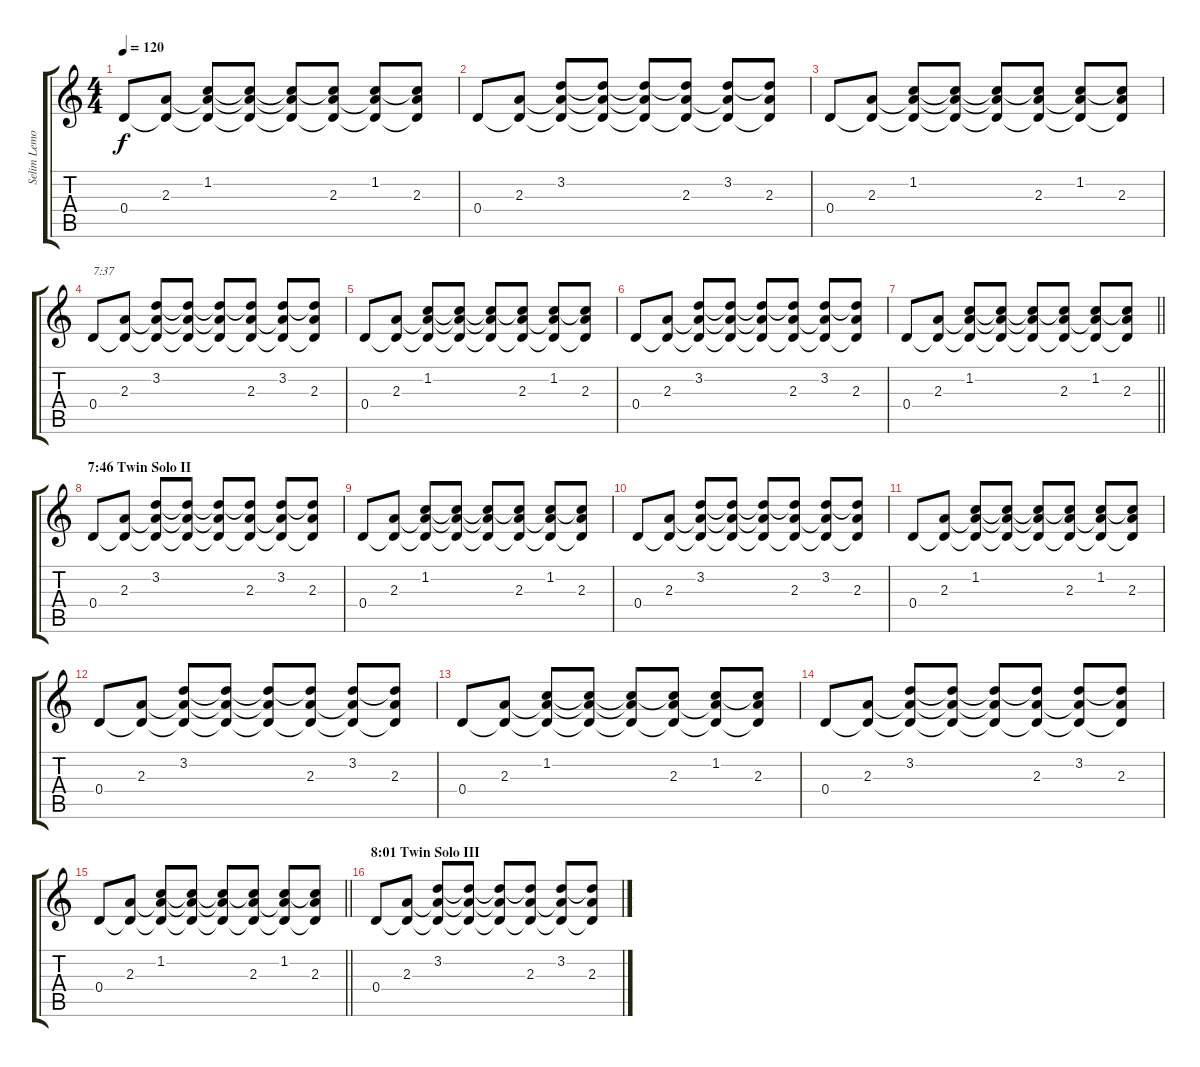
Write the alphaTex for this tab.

\track ("Selim Lemouchi (Rhythm Guitar)" "Selim Lemo") {instrument acousticguitarsteel}
\staff {score tabs}
\tuning (E4 B3 G3 D3 A2 E2) {hide}
\ts (4 4)
\tempo 120
\clef g2
\ks c
0.4.8{dy f} (2.3 0.4{t}).8 (1.2 2.3{t} 0.4{t}).8 (1.2{t} 2.3{t} 0.4{t}).8 (1.2{t} 2.3{t} 0.4{t}).8 (1.2{t} 2.3 0.4{t}).8 (1.2 2.3{t} 0.4{t}).8 (1.2{t} 2.3 0.4{t}).8 |
0.4.8 (2.3 0.4{t}).8 (3.2 2.3{t} 0.4{t}).8 (3.2{t} 2.3{t} 0.4{t}).8 (3.2{t} 2.3{t} 0.4{t}).8 (3.2{t} 2.3 0.4{t}).8 (3.2 2.3{t} 0.4{t}).8 (3.2{t} 2.3 0.4{t}).8 |
0.4.8 (2.3 0.4{t}).8 (1.2 2.3{t} 0.4{t}).8 (1.2{t} 2.3{t} 0.4{t}).8 (1.2{t} 2.3{t} 0.4{t}).8 (1.2{t} 2.3 0.4{t}).8 (1.2 2.3{t} 0.4{t}).8 (1.2{t} 2.3 0.4{t}).8 |
0.4.8{txt "7:37"} (2.3 0.4{t}).8 (3.2 2.3{t} 0.4{t}).8 (3.2{t} 2.3{t} 0.4{t}).8 (3.2{t} 2.3{t} 0.4{t}).8 (3.2{t} 2.3 0.4{t}).8 (3.2 2.3{t} 0.4{t}).8 (3.2{t} 2.3 0.4{t}).8 |
0.4.8 (2.3 0.4{t}).8 (1.2 2.3{t} 0.4{t}).8 (1.2{t} 2.3{t} 0.4{t}).8 (1.2{t} 2.3{t} 0.4{t}).8 (1.2{t} 2.3 0.4{t}).8 (1.2 2.3{t} 0.4{t}).8 (1.2{t} 2.3 0.4{t}).8 |
0.4.8 (2.3 0.4{t}).8 (3.2 2.3{t} 0.4{t}).8 (3.2{t} 2.3{t} 0.4{t}).8 (3.2{t} 2.3{t} 0.4{t}).8 (3.2{t} 2.3 0.4{t}).8 (3.2 2.3{t} 0.4{t}).8 (3.2{t} 2.3 0.4{t}).8 |
\barLineRight lightlight
0.4.8 (2.3 0.4{t}).8 (1.2 2.3{t} 0.4{t}).8 (1.2{t} 2.3{t} 0.4{t}).8 (1.2{t} 2.3{t} 0.4{t}).8 (1.2{t} 2.3 0.4{t}).8 (1.2 2.3{t} 0.4{t}).8 (1.2{t} 2.3 0.4{t}).8 |
\section ("" "7:46 Twin Solo II")
0.4.8 (2.3 0.4{t}).8 (3.2 2.3{t} 0.4{t}).8 (3.2{t} 2.3{t} 0.4{t}).8 (3.2{t} 2.3{t} 0.4{t}).8 (3.2{t} 2.3 0.4{t}).8 (3.2 2.3{t} 0.4{t}).8 (3.2{t} 2.3 0.4{t}).8 |
0.4.8 (2.3 0.4{t}).8 (1.2 2.3{t} 0.4{t}).8 (1.2{t} 2.3{t} 0.4{t}).8 (1.2{t} 2.3{t} 0.4{t}).8 (1.2{t} 2.3 0.4{t}).8 (1.2 2.3{t} 0.4{t}).8 (1.2{t} 2.3 0.4{t}).8 |
0.4.8 (2.3 0.4{t}).8 (3.2 2.3{t} 0.4{t}).8 (3.2{t} 2.3{t} 0.4{t}).8 (3.2{t} 2.3{t} 0.4{t}).8 (3.2{t} 2.3 0.4{t}).8 (3.2 2.3{t} 0.4{t}).8 (3.2{t} 2.3 0.4{t}).8 |
0.4.8 (2.3 0.4{t}).8 (1.2 2.3{t} 0.4{t}).8 (1.2{t} 2.3{t} 0.4{t}).8 (1.2{t} 2.3{t} 0.4{t}).8 (1.2{t} 2.3 0.4{t}).8 (1.2 2.3{t} 0.4{t}).8 (1.2{t} 2.3 0.4{t}).8 |
0.4.8 (2.3 0.4{t}).8 (3.2 2.3{t} 0.4{t}).8 (3.2{t} 2.3{t} 0.4{t}).8 (3.2{t} 2.3{t} 0.4{t}).8 (3.2{t} 2.3 0.4{t}).8 (3.2 2.3{t} 0.4{t}).8 (3.2{t} 2.3 0.4{t}).8 |
0.4.8 (2.3 0.4{t}).8 (1.2 2.3{t} 0.4{t}).8 (1.2{t} 2.3{t} 0.4{t}).8 (1.2{t} 2.3{t} 0.4{t}).8 (1.2{t} 2.3 0.4{t}).8 (1.2 2.3{t} 0.4{t}).8 (1.2{t} 2.3 0.4{t}).8 |
0.4.8 (2.3 0.4{t}).8 (3.2 2.3{t} 0.4{t}).8 (3.2{t} 2.3{t} 0.4{t}).8 (3.2{t} 2.3{t} 0.4{t}).8 (3.2{t} 2.3 0.4{t}).8 (3.2 2.3{t} 0.4{t}).8 (3.2{t} 2.3 0.4{t}).8 |
\barLineRight lightlight
0.4.8 (2.3 0.4{t}).8 (1.2 2.3{t} 0.4{t}).8 (1.2{t} 2.3{t} 0.4{t}).8 (1.2{t} 2.3{t} 0.4{t}).8 (1.2{t} 2.3 0.4{t}).8 (1.2 2.3{t} 0.4{t}).8 (1.2{t} 2.3 0.4{t}).8 |
\section ("" "8:01 Twin Solo III")
0.4.8 (2.3 0.4{t}).8 (3.2 2.3{t} 0.4{t}).8 (3.2{t} 2.3{t} 0.4{t}).8 (3.2{t} 2.3{t} 0.4{t}).8 (3.2{t} 2.3 0.4{t}).8 (3.2 2.3{t} 0.4{t}).8 (3.2{t} 2.3 0.4{t}).8
